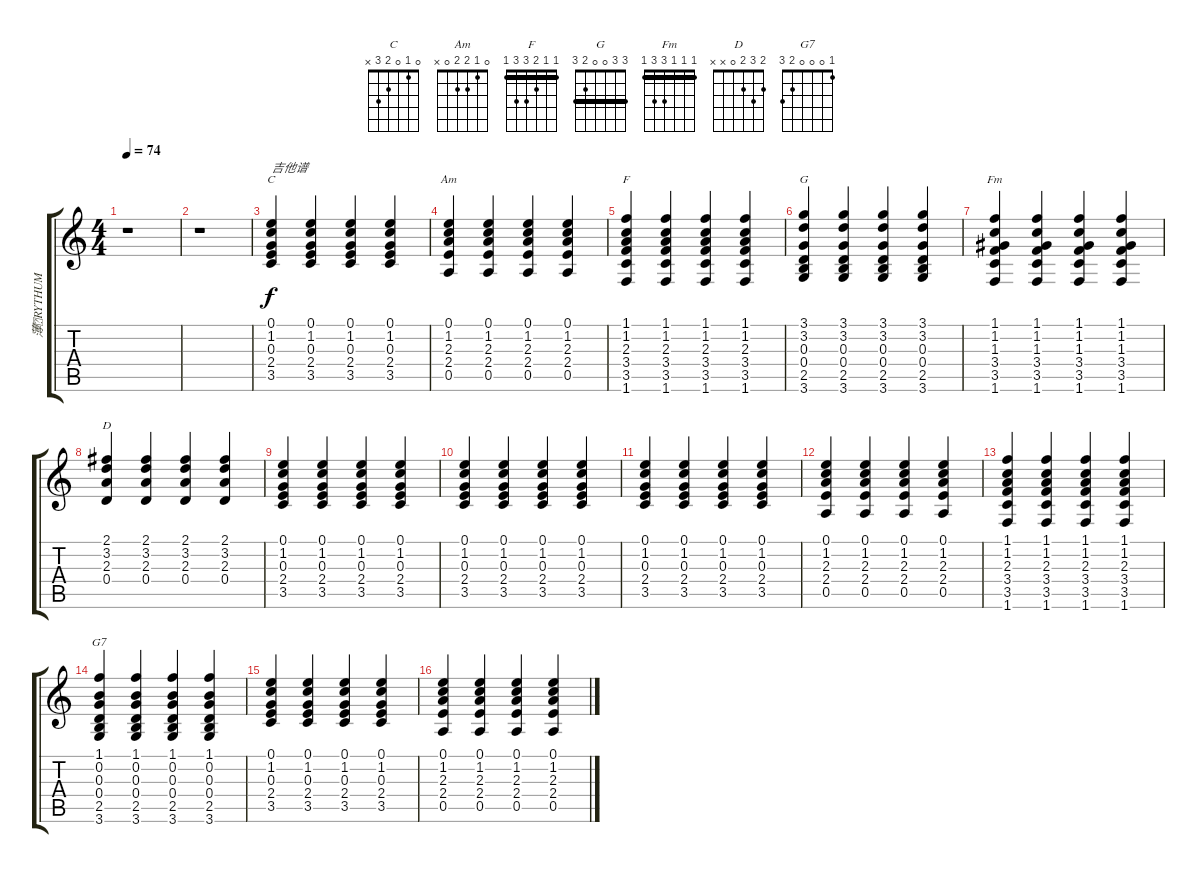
\track ("薄RYTHUM" "薄RYTHUM") {instrument electricguitarjazz}
\staff {score tabs}
\tuning (E4 B3 G3 D3 A2 E2) {hide}
\chord ("C" 0 1 0 2 3 x)
\chord ("Am" 0 1 2 2 0 x)
\chord ("F" 1 1 2 3 3 1) {barre 1}
\chord ("G" 3 3 0 0 2 3) {barre 3}
\chord ("Fm" 1 1 1 3 3 1) {barre 1}
\chord ("D" 2 3 2 0 x x)
\chord ("G7" 1 0 0 0 2 3)
\ts (4 4)
\tempo 74
\clef g2
\ks c
r.1{dy f instrument electricguitarjazz} |
r.1 |
(0.1 1.2 0.3 2.4 3.5).4{ch "C" txt "吉他谱"} (0.1 1.2 0.3 2.4 3.5).4 (0.1 1.2 0.3 2.4 3.5).4 (0.1 1.2 0.3 2.4 3.5).4 |
(0.1 1.2 2.3 2.4 0.5).4{ch "Am"} (0.1 1.2 2.3 2.4 0.5).4 (0.1 1.2 2.3 2.4 0.5).4 (0.1 1.2 2.3 2.4 0.5).4 |
(1.1 1.2 2.3 3.4 3.5 1.6).4{ch "F"} (1.1 1.2 2.3 3.4 3.5 1.6).4 (1.1 1.2 2.3 3.4 3.5 1.6).4 (1.1 1.2 2.3 3.4 3.5 1.6).4 |
(3.1 3.2 0.3 0.4 2.5 3.6).4{ch "G"} (3.1 3.2 0.3 0.4 2.5 3.6).4 (3.1 3.2 0.3 0.4 2.5 3.6).4 (3.1 3.2 0.3 0.4 2.5 3.6).4 |
(1.1 1.2 1.3 3.4 3.5 1.6).4{ch "Fm"} (1.1 1.2 1.3 3.4 3.5 1.6).4 (1.1 1.2 1.3 3.4 3.5 1.6).4 (1.1 1.2 1.3 3.4 3.5 1.6).4 |
(2.1 3.2 2.3 0.4).4{ch "D"} (2.1 3.2 2.3 0.4).4 (2.1 3.2 2.3 0.4).4 (2.1 3.2 2.3 0.4).4 |
(0.1 1.2 0.3 2.4 3.5).4 (0.1 1.2 0.3 2.4 3.5).4 (0.1 1.2 0.3 2.4 3.5).4 (0.1 1.2 0.3 2.4 3.5).4 |
(0.1 1.2 0.3 2.4 3.5).4 (0.1 1.2 0.3 2.4 3.5).4 (0.1 1.2 0.3 2.4 3.5).4 (0.1 1.2 0.3 2.4 3.5).4 |
(0.1 1.2 0.3 2.4 3.5).4 (0.1 1.2 0.3 2.4 3.5).4 (0.1 1.2 0.3 2.4 3.5).4 (0.1 1.2 0.3 2.4 3.5).4 |
(0.1 1.2 2.3 2.4 0.5).4 (0.1 1.2 2.3 2.4 0.5).4 (0.1 1.2 2.3 2.4 0.5).4 (0.1 1.2 2.3 2.4 0.5).4 |
(1.1 1.2 2.3 3.4 3.5 1.6).4 (1.1 1.2 2.3 3.4 3.5 1.6).4 (1.1 1.2 2.3 3.4 3.5 1.6).4 (1.1 1.2 2.3 3.4 3.5 1.6).4 |
(1.1 0.2 0.3 0.4 2.5 3.6).4{ch "G7"} (1.1 0.2 0.3 0.4 2.5 3.6).4 (1.1 0.2 0.3 0.4 2.5 3.6).4 (1.1 0.2 0.3 0.4 2.5 3.6).4 |
(0.1 1.2 0.3 2.4 3.5).4 (0.1 1.2 0.3 2.4 3.5).4 (0.1 1.2 0.3 2.4 3.5).4 (0.1 1.2 0.3 2.4 3.5).4 |
(0.1 1.2 2.3 2.4 0.5).4 (0.1 1.2 2.3 2.4 0.5).4 (0.1 1.2 2.3 2.4 0.5).4 (0.1 1.2 2.3 2.4 0.5).4
